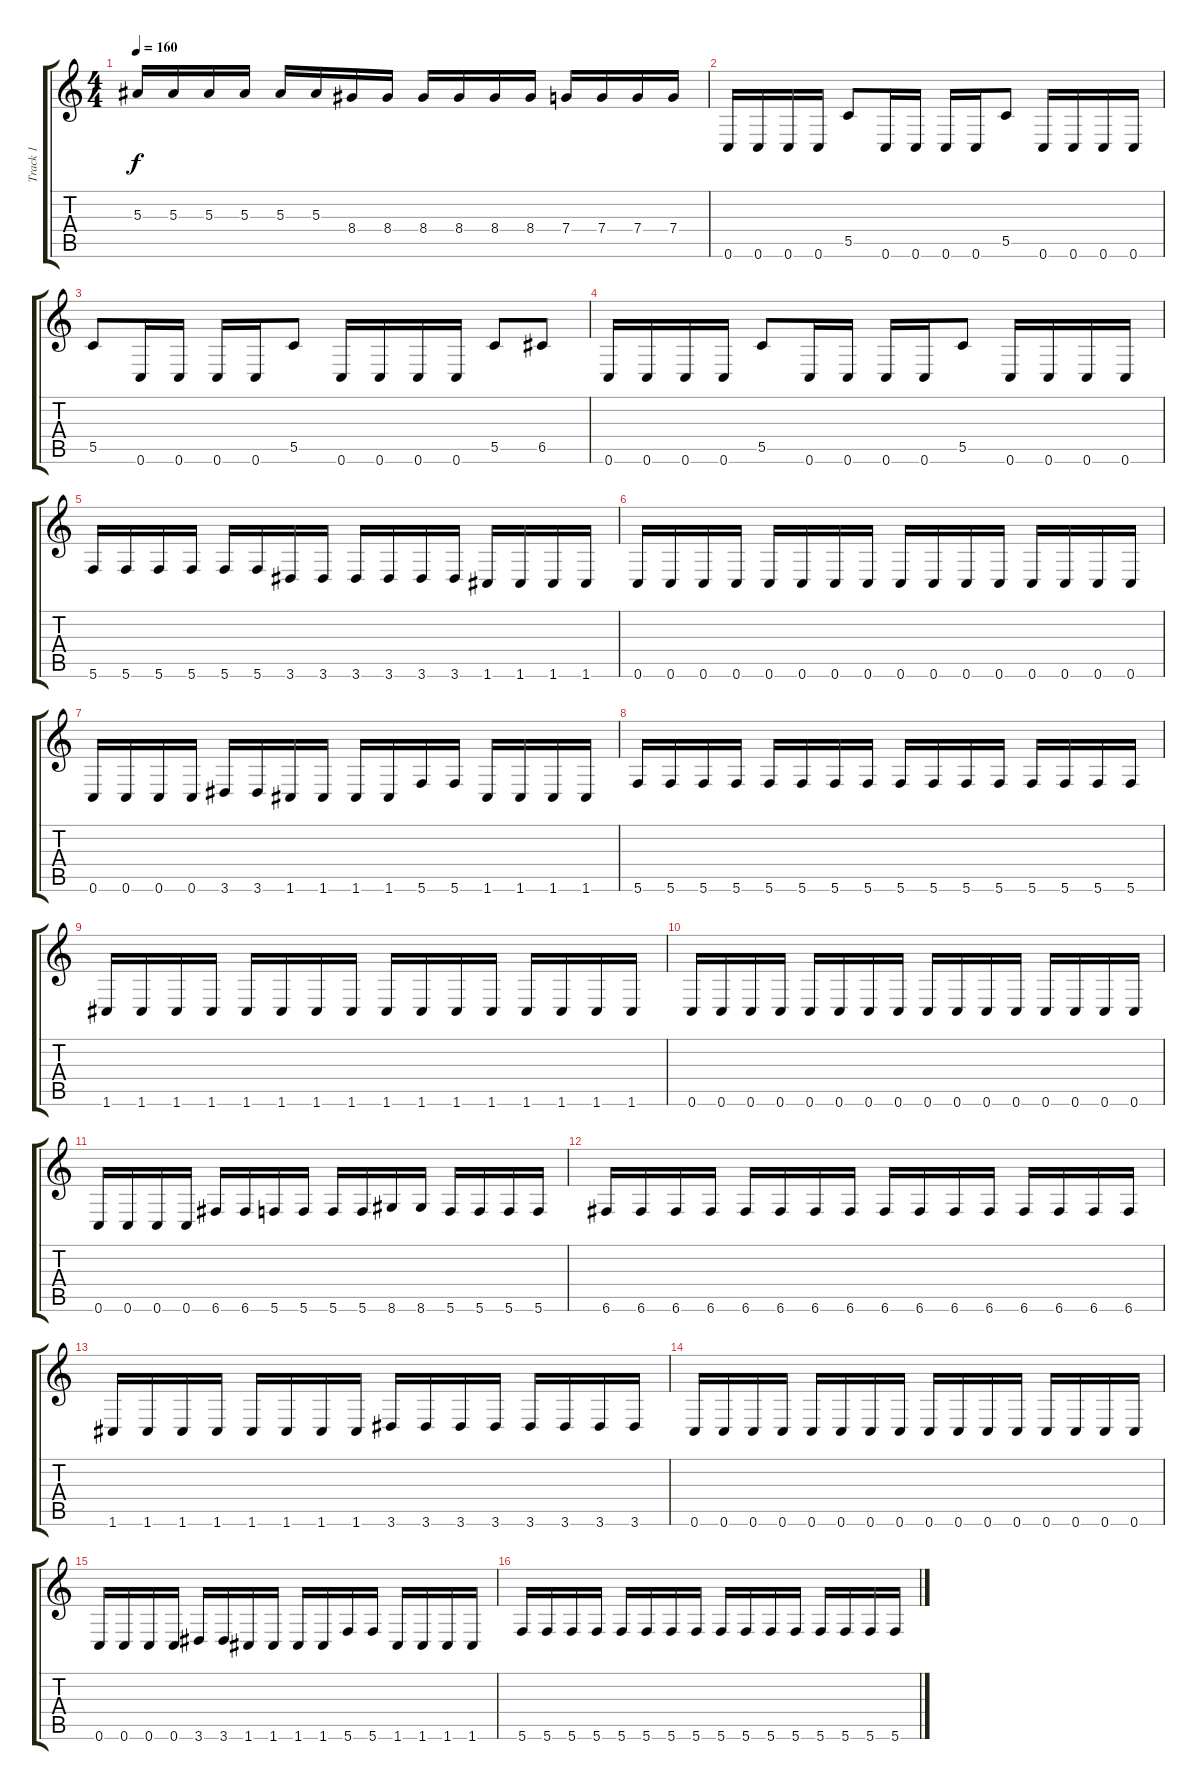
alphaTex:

\track ("Track 1" "Track 1") {instrument distortionguitar}
\staff {score tabs}
\tuning (D4 A3 F3 C3 G2 C2) {hide}
\ts (4 4)
\tempo 160
\clef g2
\ks c
5.3.16{dy f} 5.3.16 5.3.16 5.3.16 5.3.16 5.3.16 8.4.16 8.4.16 8.4.16 8.4.16 8.4.16 8.4.16 7.4.16 7.4.16 7.4.16 7.4.16 |
0.6.16 0.6.16 0.6.16 0.6.16 5.5.8 0.6.16 0.6.16 0.6.16 0.6.16 5.5.8 0.6.16 0.6.16 0.6.16 0.6.16 |
5.5.8 0.6.16 0.6.16 0.6.16 0.6.16 5.5.8 0.6.16 0.6.16 0.6.16 0.6.16 5.5.8 6.5.8 |
0.6.16 0.6.16 0.6.16 0.6.16 5.5.8 0.6.16 0.6.16 0.6.16 0.6.16 5.5.8 0.6.16 0.6.16 0.6.16 0.6.16 |
5.6.16 5.6.16 5.6.16 5.6.16 5.6.16 5.6.16 3.6.16 3.6.16 3.6.16 3.6.16 3.6.16 3.6.16 1.6.16 1.6.16 1.6.16 1.6.16 |
0.6.16 0.6.16 0.6.16 0.6.16 0.6.16 0.6.16 0.6.16 0.6.16 0.6.16 0.6.16 0.6.16 0.6.16 0.6.16 0.6.16 0.6.16 0.6.16 |
0.6.16 0.6.16 0.6.16 0.6.16 3.6.16 3.6.16 1.6.16 1.6.16 1.6.16 1.6.16 5.6.16 5.6.16 1.6.16 1.6.16 1.6.16 1.6.16 |
5.6.16 5.6.16 5.6.16 5.6.16 5.6.16 5.6.16 5.6.16 5.6.16 5.6.16 5.6.16 5.6.16 5.6.16 5.6.16 5.6.16 5.6.16 5.6.16 |
1.6.16 1.6.16 1.6.16 1.6.16 1.6.16 1.6.16 1.6.16 1.6.16 1.6.16 1.6.16 1.6.16 1.6.16 1.6.16 1.6.16 1.6.16 1.6.16 |
0.6.16 0.6.16 0.6.16 0.6.16 0.6.16 0.6.16 0.6.16 0.6.16 0.6.16 0.6.16 0.6.16 0.6.16 0.6.16 0.6.16 0.6.16 0.6.16 |
0.6.16 0.6.16 0.6.16 0.6.16 6.6.16 6.6.16 5.6.16 5.6.16 5.6.16 5.6.16 8.6.16 8.6.16 5.6.16 5.6.16 5.6.16 5.6.16 |
6.6.16 6.6.16 6.6.16 6.6.16 6.6.16 6.6.16 6.6.16 6.6.16 6.6.16 6.6.16 6.6.16 6.6.16 6.6.16 6.6.16 6.6.16 6.6.16 |
1.6.16 1.6.16 1.6.16 1.6.16 1.6.16 1.6.16 1.6.16 1.6.16 3.6.16 3.6.16 3.6.16 3.6.16 3.6.16 3.6.16 3.6.16 3.6.16 |
0.6.16 0.6.16 0.6.16 0.6.16 0.6.16 0.6.16 0.6.16 0.6.16 0.6.16 0.6.16 0.6.16 0.6.16 0.6.16 0.6.16 0.6.16 0.6.16 |
0.6.16 0.6.16 0.6.16 0.6.16 3.6.16 3.6.16 1.6.16 1.6.16 1.6.16 1.6.16 5.6.16 5.6.16 1.6.16 1.6.16 1.6.16 1.6.16 |
5.6.16 5.6.16 5.6.16 5.6.16 5.6.16 5.6.16 5.6.16 5.6.16 5.6.16 5.6.16 5.6.16 5.6.16 5.6.16 5.6.16 5.6.16 5.6.16
